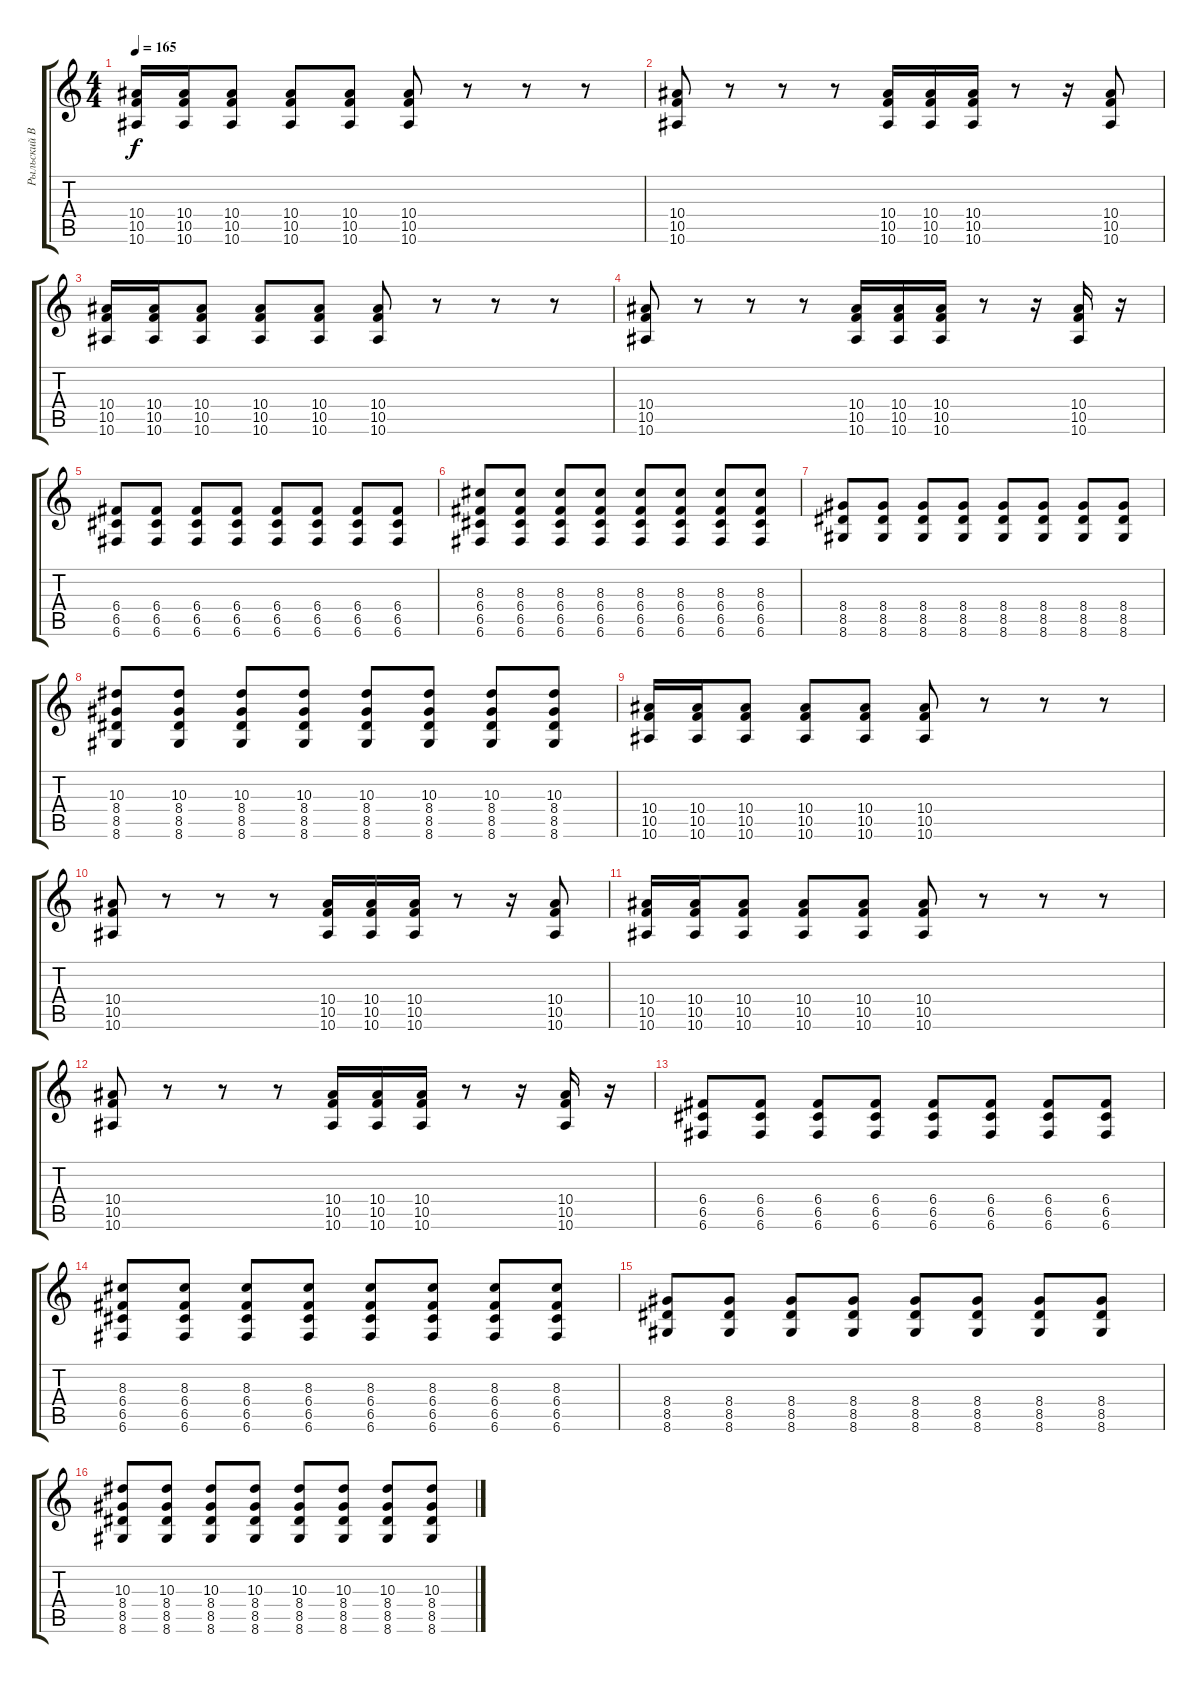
\track ("Рыльский Владислав" "Рыльский В") {instrument distortionguitar}
\staff {score tabs}
\tuning (D4 A3 F3 C3 G2 C2) {hide}
\ts (4 4)
\tempo 165
\clef g2
\ks c
(10.4 10.5 10.6).16{dy f} (10.4 10.5 10.6).16 (10.4 10.5 10.6).8 (10.4 10.5 10.6).8 (10.4 10.5 10.6).8 (10.4 10.5 10.6).8 r.8 r.8 r.8 |
(10.4 10.5 10.6).8 r.8 r.8 r.8 (10.4 10.5 10.6).16 (10.4 10.5 10.6).16 (10.4 10.5 10.6).16 r.8 r.16 (10.4 10.5 10.6).8 |
(10.4 10.5 10.6).16 (10.4 10.5 10.6).16 (10.4 10.5 10.6).8 (10.4 10.5 10.6).8 (10.4 10.5 10.6).8 (10.4 10.5 10.6).8 r.8 r.8 r.8 |
(10.4 10.5 10.6).8 r.8 r.8 r.8 (10.4 10.5 10.6).16 (10.4 10.5 10.6).16 (10.4 10.5 10.6).16 r.8 r.16 (10.4 10.5 10.6).16 r.16 |
(6.4 6.5 6.6).8 (6.4 6.5 6.6).8 (6.4 6.5 6.6).8 (6.4 6.5 6.6).8 (6.4 6.5 6.6).8 (6.4 6.5 6.6).8 (6.4 6.5 6.6).8 (6.4 6.5 6.6).8 |
(8.3 6.4 6.5 6.6).8 (8.3 6.4 6.5 6.6).8 (8.3 6.4 6.5 6.6).8 (8.3 6.4 6.5 6.6).8 (8.3 6.4 6.5 6.6).8 (8.3 6.4 6.5 6.6).8 (8.3 6.4 6.5 6.6).8 (8.3 6.4 6.5 6.6).8 |
(8.4 8.5 8.6).8 (8.4 8.5 8.6).8 (8.4 8.5 8.6).8 (8.4 8.5 8.6).8 (8.4 8.5 8.6).8 (8.4 8.5 8.6).8 (8.4 8.5 8.6).8 (8.4 8.5 8.6).8 |
(10.3 8.4 8.5 8.6).8 (10.3 8.4 8.5 8.6).8 (10.3 8.4 8.5 8.6).8 (10.3 8.4 8.5 8.6).8 (10.3 8.4 8.5 8.6).8 (10.3 8.4 8.5 8.6).8 (10.3 8.4 8.5 8.6).8 (10.3 8.4 8.5 8.6).8 |
(10.4 10.5 10.6).16 (10.4 10.5 10.6).16 (10.4 10.5 10.6).8 (10.4 10.5 10.6).8 (10.4 10.5 10.6).8 (10.4 10.5 10.6).8 r.8 r.8 r.8 |
(10.4 10.5 10.6).8 r.8 r.8 r.8 (10.4 10.5 10.6).16 (10.4 10.5 10.6).16 (10.4 10.5 10.6).16 r.8 r.16 (10.4 10.5 10.6).8 |
(10.4 10.5 10.6).16 (10.4 10.5 10.6).16 (10.4 10.5 10.6).8 (10.4 10.5 10.6).8 (10.4 10.5 10.6).8 (10.4 10.5 10.6).8 r.8 r.8 r.8 |
(10.4 10.5 10.6).8 r.8 r.8 r.8 (10.4 10.5 10.6).16 (10.4 10.5 10.6).16 (10.4 10.5 10.6).16 r.8 r.16 (10.4 10.5 10.6).16 r.16 |
(6.4 6.5 6.6).8 (6.4 6.5 6.6).8 (6.4 6.5 6.6).8 (6.4 6.5 6.6).8 (6.4 6.5 6.6).8 (6.4 6.5 6.6).8 (6.4 6.5 6.6).8 (6.4 6.5 6.6).8 |
(8.3 6.4 6.5 6.6).8 (8.3 6.4 6.5 6.6).8 (8.3 6.4 6.5 6.6).8 (8.3 6.4 6.5 6.6).8 (8.3 6.4 6.5 6.6).8 (8.3 6.4 6.5 6.6).8 (8.3 6.4 6.5 6.6).8 (8.3 6.4 6.5 6.6).8 |
(8.4 8.5 8.6).8 (8.4 8.5 8.6).8 (8.4 8.5 8.6).8 (8.4 8.5 8.6).8 (8.4 8.5 8.6).8 (8.4 8.5 8.6).8 (8.4 8.5 8.6).8 (8.4 8.5 8.6).8 |
(10.3 8.4 8.5 8.6).8 (10.3 8.4 8.5 8.6).8 (10.3 8.4 8.5 8.6).8 (10.3 8.4 8.5 8.6).8 (10.3 8.4 8.5 8.6).8 (10.3 8.4 8.5 8.6).8 (10.3 8.4 8.5 8.6).8 (10.3 8.4 8.5 8.6).8
